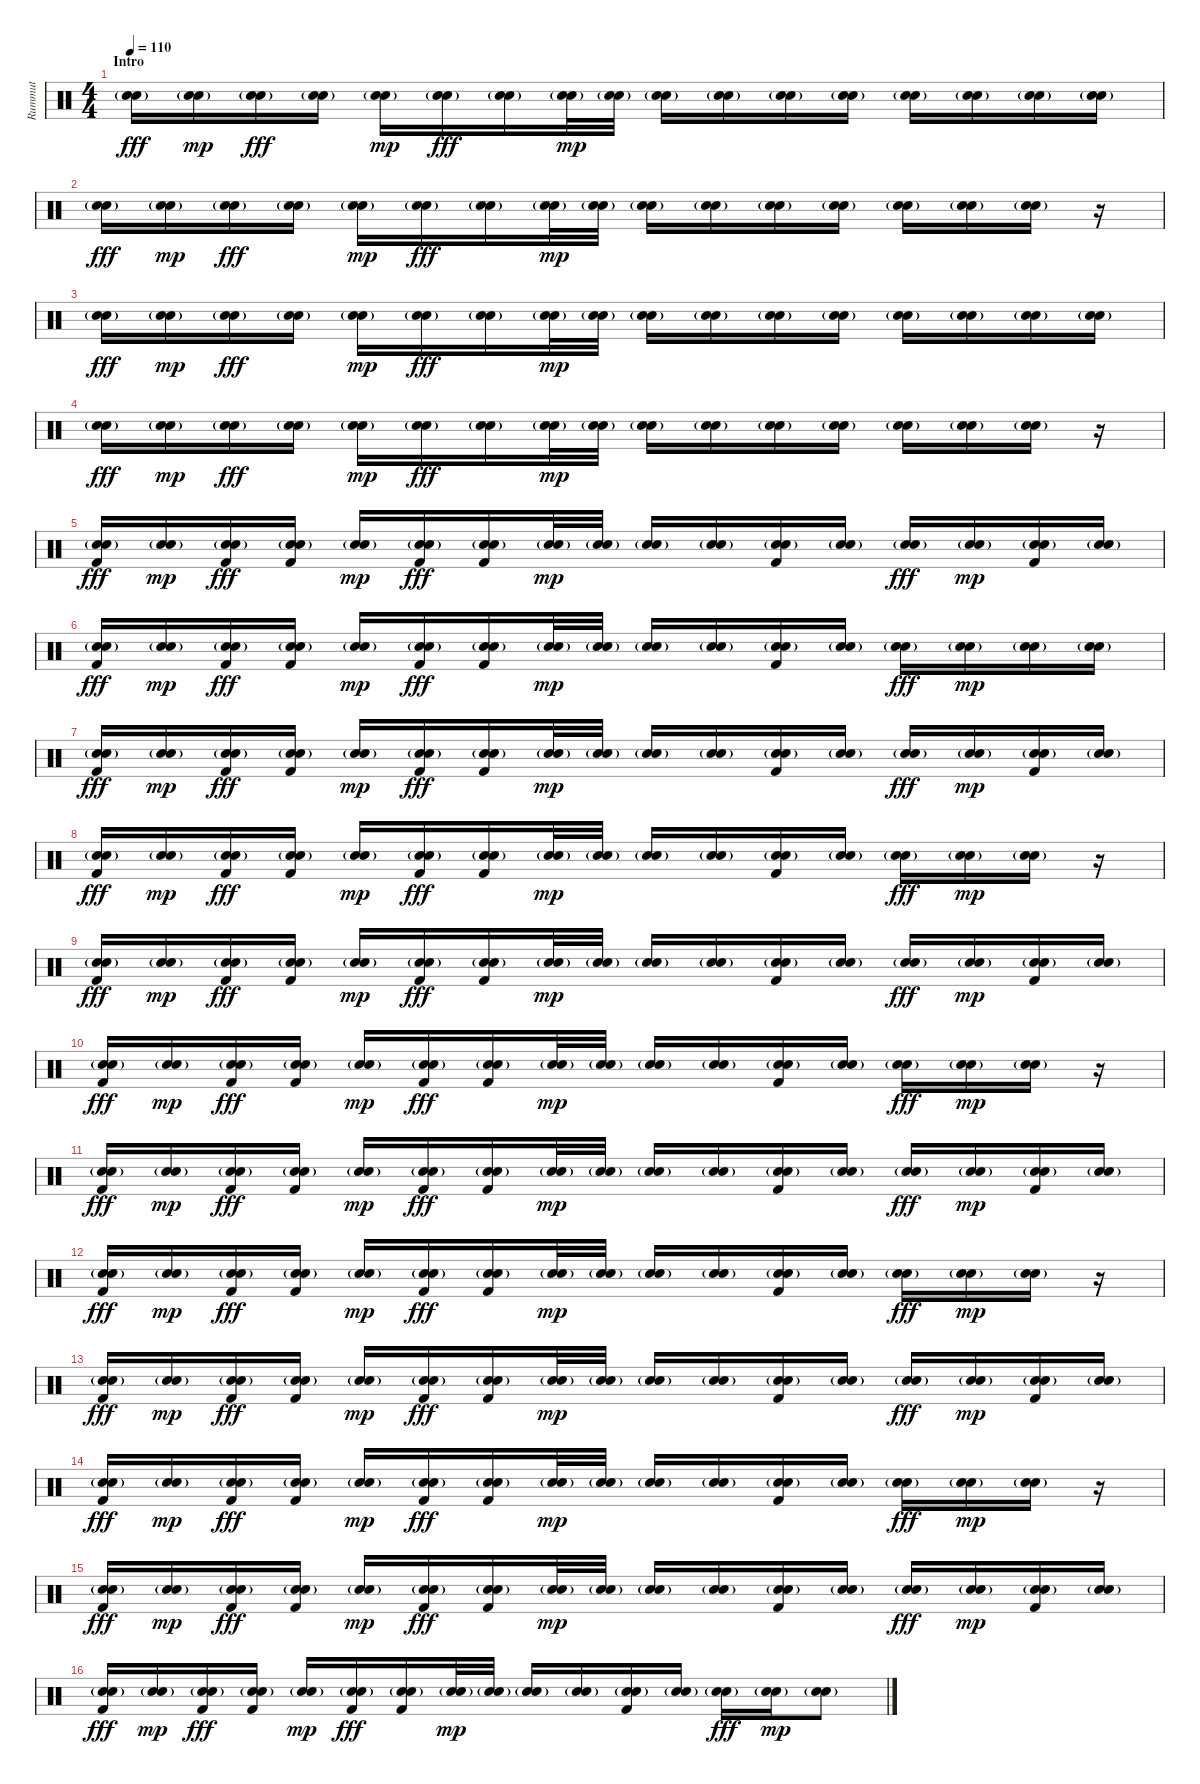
\track ("Rummut" "Rummut") {instrument percussion}
\staff {score}
\articulation defaults
\ts (4 4)
\section ("" "Intro")
\tempo 110
\clef neutral
\ks c
("Snare (hit) 2"{g} "Electric Snare (hit)").16{dy fff} ("Snare (hit) 2"{g} "Electric Snare (hit)").16{dy mp} ("Snare (hit) 2"{g} "Electric Snare (hit)").16{dy fff} ("Snare (hit) 2"{g} "Electric Snare (hit)").16 ("Snare (hit) 2"{g} "Electric Snare (hit)").16{dy mp} ("Snare (hit) 2"{g} "Electric Snare (hit)").16{dy fff} ("Snare (hit) 2"{g} "Electric Snare (hit)").16 ("Snare (hit) 2"{g} "Electric Snare (hit)").32{dy mp} ("Snare (hit) 2"{g} "Electric Snare (hit)").32 ("Snare (hit) 2"{g} "Electric Snare (hit)").16 ("Snare (hit) 2"{g} "Electric Snare (hit)").16 ("Snare (hit) 2"{g} "Electric Snare (hit)").16 ("Snare (hit) 2"{g} "Electric Snare (hit)").16 ("Snare (hit) 2"{g} "Electric Snare (hit)").16 ("Snare (hit) 2"{g} "Electric Snare (hit)").16 ("Snare (hit) 2"{g} "Electric Snare (hit)").16 ("Snare (hit) 2"{g} "Electric Snare (hit)").16 |
("Snare (hit) 2"{g} "Electric Snare (hit)").16{dy fff} ("Snare (hit) 2"{g} "Electric Snare (hit)").16{dy mp} ("Snare (hit) 2"{g} "Electric Snare (hit)").16{dy fff} ("Snare (hit) 2"{g} "Electric Snare (hit)").16 ("Snare (hit) 2"{g} "Electric Snare (hit)").16{dy mp} ("Snare (hit) 2"{g} "Electric Snare (hit)").16{dy fff} ("Snare (hit) 2"{g} "Electric Snare (hit)").16 ("Snare (hit) 2"{g} "Electric Snare (hit)").32{dy mp} ("Snare (hit) 2"{g} "Electric Snare (hit)").32 ("Snare (hit) 2"{g} "Electric Snare (hit)").16 ("Snare (hit) 2"{g} "Electric Snare (hit)").16 ("Snare (hit) 2"{g} "Electric Snare (hit)").16 ("Snare (hit) 2"{g} "Electric Snare (hit)").16 ("Snare (hit) 2"{g} "Electric Snare (hit)").16 ("Snare (hit) 2"{g} "Electric Snare (hit)").16 ("Snare (hit) 2"{g} "Electric Snare (hit)").16 r.16 |
("Snare (hit) 2"{g} "Electric Snare (hit)").16{dy fff} ("Snare (hit) 2"{g} "Electric Snare (hit)").16{dy mp} ("Snare (hit) 2"{g} "Electric Snare (hit)").16{dy fff} ("Snare (hit) 2"{g} "Electric Snare (hit)").16 ("Snare (hit) 2"{g} "Electric Snare (hit)").16{dy mp} ("Snare (hit) 2"{g} "Electric Snare (hit)").16{dy fff} ("Snare (hit) 2"{g} "Electric Snare (hit)").16 ("Snare (hit) 2"{g} "Electric Snare (hit)").32{dy mp} ("Snare (hit) 2"{g} "Electric Snare (hit)").32 ("Snare (hit) 2"{g} "Electric Snare (hit)").16 ("Snare (hit) 2"{g} "Electric Snare (hit)").16 ("Snare (hit) 2"{g} "Electric Snare (hit)").16 ("Snare (hit) 2"{g} "Electric Snare (hit)").16 ("Snare (hit) 2"{g} "Electric Snare (hit)").16 ("Snare (hit) 2"{g} "Electric Snare (hit)").16 ("Snare (hit) 2"{g} "Electric Snare (hit)").16 ("Snare (hit) 2"{g} "Electric Snare (hit)").16 |
("Snare (hit) 2"{g} "Electric Snare (hit)").16{dy fff} ("Snare (hit) 2"{g} "Electric Snare (hit)").16{dy mp} ("Snare (hit) 2"{g} "Electric Snare (hit)").16{dy fff} ("Snare (hit) 2"{g} "Electric Snare (hit)").16 ("Snare (hit) 2"{g} "Electric Snare (hit)").16{dy mp} ("Snare (hit) 2"{g} "Electric Snare (hit)").16{dy fff} ("Snare (hit) 2"{g} "Electric Snare (hit)").16 ("Snare (hit) 2"{g} "Electric Snare (hit)").32{dy mp} ("Snare (hit) 2"{g} "Electric Snare (hit)").32 ("Snare (hit) 2"{g} "Electric Snare (hit)").16 ("Snare (hit) 2"{g} "Electric Snare (hit)").16 ("Snare (hit) 2"{g} "Electric Snare (hit)").16 ("Snare (hit) 2"{g} "Electric Snare (hit)").16 ("Snare (hit) 2"{g} "Electric Snare (hit)").16 ("Snare (hit) 2"{g} "Electric Snare (hit)").16 ("Snare (hit) 2"{g} "Electric Snare (hit)").16 r.16 |
("Kick (hit) 2" "Snare (hit) 2"{g} "Electric Snare (hit)").16{dy fff} ("Snare (hit) 2"{g} "Electric Snare (hit)").16{dy mp} ("Kick (hit) 2" "Snare (hit) 2"{g} "Electric Snare (hit)").16{dy fff} ("Kick (hit) 2" "Snare (hit) 2"{g} "Electric Snare (hit)").16 ("Snare (hit) 2"{g} "Electric Snare (hit)").16{dy mp} ("Kick (hit) 2" "Snare (hit) 2"{g} "Electric Snare (hit)").16{dy fff} ("Kick (hit) 2" "Snare (hit) 2"{g} "Electric Snare (hit)").16 ("Snare (hit) 2"{g} "Electric Snare (hit)").32{dy mp} ("Snare (hit) 2"{g} "Electric Snare (hit)").32 ("Snare (hit) 2"{g} "Electric Snare (hit)").16 ("Snare (hit) 2"{g} "Electric Snare (hit)").16 ("Kick (hit) 2" "Snare (hit) 2"{g} "Electric Snare (hit)").16 ("Snare (hit) 2"{g} "Electric Snare (hit)").16 ("Snare (hit) 2"{g} "Electric Snare (hit)").16{dy fff} ("Snare (hit) 2"{g} "Electric Snare (hit)").16{dy mp} ("Kick (hit) 2" "Snare (hit) 2"{g} "Electric Snare (hit)").16 ("Snare (hit) 2"{g} "Electric Snare (hit)").16 |
("Kick (hit) 2" "Snare (hit) 2"{g} "Electric Snare (hit)").16{dy fff} ("Snare (hit) 2"{g} "Electric Snare (hit)").16{dy mp} ("Kick (hit) 2" "Snare (hit) 2"{g} "Electric Snare (hit)").16{dy fff} ("Kick (hit) 2" "Snare (hit) 2"{g} "Electric Snare (hit)").16 ("Snare (hit) 2"{g} "Electric Snare (hit)").16{dy mp} ("Kick (hit) 2" "Snare (hit) 2"{g} "Electric Snare (hit)").16{dy fff} ("Kick (hit) 2" "Snare (hit) 2"{g} "Electric Snare (hit)").16 ("Snare (hit) 2"{g} "Electric Snare (hit)").32{dy mp} ("Snare (hit) 2"{g} "Electric Snare (hit)").32 ("Snare (hit) 2"{g} "Electric Snare (hit)").16 ("Snare (hit) 2"{g} "Electric Snare (hit)").16 ("Kick (hit) 2" "Snare (hit) 2"{g} "Electric Snare (hit)").16 ("Snare (hit) 2"{g} "Electric Snare (hit)").16 ("Snare (hit) 2"{g} "Electric Snare (hit)").16{dy fff} ("Snare (hit) 2"{g} "Electric Snare (hit)").16{dy mp} ("Snare (hit) 2"{g} "Electric Snare (hit)").16 ("Snare (hit) 2"{g} "Electric Snare (hit)").16 |
("Kick (hit) 2" "Snare (hit) 2"{g} "Electric Snare (hit)").16{dy fff} ("Snare (hit) 2"{g} "Electric Snare (hit)").16{dy mp} ("Kick (hit) 2" "Snare (hit) 2"{g} "Electric Snare (hit)").16{dy fff} ("Kick (hit) 2" "Snare (hit) 2"{g} "Electric Snare (hit)").16 ("Snare (hit) 2"{g} "Electric Snare (hit)").16{dy mp} ("Kick (hit) 2" "Snare (hit) 2"{g} "Electric Snare (hit)").16{dy fff} ("Kick (hit) 2" "Snare (hit) 2"{g} "Electric Snare (hit)").16 ("Snare (hit) 2"{g} "Electric Snare (hit)").32{dy mp} ("Snare (hit) 2"{g} "Electric Snare (hit)").32 ("Snare (hit) 2"{g} "Electric Snare (hit)").16 ("Snare (hit) 2"{g} "Electric Snare (hit)").16 ("Kick (hit) 2" "Snare (hit) 2"{g} "Electric Snare (hit)").16 ("Snare (hit) 2"{g} "Electric Snare (hit)").16 ("Snare (hit) 2"{g} "Electric Snare (hit)").16{dy fff} ("Snare (hit) 2"{g} "Electric Snare (hit)").16{dy mp} ("Kick (hit) 2" "Snare (hit) 2"{g} "Electric Snare (hit)").16 ("Snare (hit) 2"{g} "Electric Snare (hit)").16 |
("Kick (hit) 2" "Snare (hit) 2"{g} "Electric Snare (hit)").16{dy fff} ("Snare (hit) 2"{g} "Electric Snare (hit)").16{dy mp} ("Kick (hit) 2" "Snare (hit) 2"{g} "Electric Snare (hit)").16{dy fff} ("Kick (hit) 2" "Snare (hit) 2"{g} "Electric Snare (hit)").16 ("Snare (hit) 2"{g} "Electric Snare (hit)").16{dy mp} ("Kick (hit) 2" "Snare (hit) 2"{g} "Electric Snare (hit)").16{dy fff} ("Kick (hit) 2" "Snare (hit) 2"{g} "Electric Snare (hit)").16 ("Snare (hit) 2"{g} "Electric Snare (hit)").32{dy mp} ("Snare (hit) 2"{g} "Electric Snare (hit)").32 ("Snare (hit) 2"{g} "Electric Snare (hit)").16 ("Snare (hit) 2"{g} "Electric Snare (hit)").16 ("Kick (hit) 2" "Snare (hit) 2"{g} "Electric Snare (hit)").16 ("Snare (hit) 2"{g} "Electric Snare (hit)").16 ("Snare (hit) 2"{g} "Electric Snare (hit)").16{dy fff} ("Snare (hit) 2"{g} "Electric Snare (hit)").16{dy mp} ("Snare (hit) 2"{g} "Electric Snare (hit)").16 r.16 |
("Kick (hit) 2" "Snare (hit) 2"{g} "Electric Snare (hit)").16{dy fff} ("Snare (hit) 2"{g} "Electric Snare (hit)").16{dy mp} ("Kick (hit) 2" "Snare (hit) 2"{g} "Electric Snare (hit)").16{dy fff} ("Kick (hit) 2" "Snare (hit) 2"{g} "Electric Snare (hit)").16 ("Snare (hit) 2"{g} "Electric Snare (hit)").16{dy mp} ("Kick (hit) 2" "Snare (hit) 2"{g} "Electric Snare (hit)").16{dy fff} ("Kick (hit) 2" "Snare (hit) 2"{g} "Electric Snare (hit)").16 ("Snare (hit) 2"{g} "Electric Snare (hit)").32{dy mp} ("Snare (hit) 2"{g} "Electric Snare (hit)").32 ("Snare (hit) 2"{g} "Electric Snare (hit)").16 ("Snare (hit) 2"{g} "Electric Snare (hit)").16 ("Kick (hit) 2" "Snare (hit) 2"{g} "Electric Snare (hit)").16 ("Snare (hit) 2"{g} "Electric Snare (hit)").16 ("Snare (hit) 2"{g} "Electric Snare (hit)").16{dy fff} ("Snare (hit) 2"{g} "Electric Snare (hit)").16{dy mp} ("Kick (hit) 2" "Snare (hit) 2"{g} "Electric Snare (hit)").16 ("Snare (hit) 2"{g} "Electric Snare (hit)").16 |
("Kick (hit) 2" "Snare (hit) 2"{g} "Electric Snare (hit)").16{dy fff} ("Snare (hit) 2"{g} "Electric Snare (hit)").16{dy mp} ("Kick (hit) 2" "Snare (hit) 2"{g} "Electric Snare (hit)").16{dy fff} ("Kick (hit) 2" "Snare (hit) 2"{g} "Electric Snare (hit)").16 ("Snare (hit) 2"{g} "Electric Snare (hit)").16{dy mp} ("Kick (hit) 2" "Snare (hit) 2"{g} "Electric Snare (hit)").16{dy fff} ("Kick (hit) 2" "Snare (hit) 2"{g} "Electric Snare (hit)").16 ("Snare (hit) 2"{g} "Electric Snare (hit)").32{dy mp} ("Snare (hit) 2"{g} "Electric Snare (hit)").32 ("Snare (hit) 2"{g} "Electric Snare (hit)").16 ("Snare (hit) 2"{g} "Electric Snare (hit)").16 ("Kick (hit) 2" "Snare (hit) 2"{g} "Electric Snare (hit)").16 ("Snare (hit) 2"{g} "Electric Snare (hit)").16 ("Snare (hit) 2"{g} "Electric Snare (hit)").16{dy fff} ("Snare (hit) 2"{g} "Electric Snare (hit)").16{dy mp} ("Snare (hit) 2"{g} "Electric Snare (hit)").16 r.16 |
("Kick (hit) 2" "Snare (hit) 2"{g} "Electric Snare (hit)").16{dy fff} ("Snare (hit) 2"{g} "Electric Snare (hit)").16{dy mp} ("Kick (hit) 2" "Snare (hit) 2"{g} "Electric Snare (hit)").16{dy fff} ("Kick (hit) 2" "Snare (hit) 2"{g} "Electric Snare (hit)").16 ("Snare (hit) 2"{g} "Electric Snare (hit)").16{dy mp} ("Kick (hit) 2" "Snare (hit) 2"{g} "Electric Snare (hit)").16{dy fff} ("Kick (hit) 2" "Snare (hit) 2"{g} "Electric Snare (hit)").16 ("Snare (hit) 2"{g} "Electric Snare (hit)").32{dy mp} ("Snare (hit) 2"{g} "Electric Snare (hit)").32 ("Snare (hit) 2"{g} "Electric Snare (hit)").16 ("Snare (hit) 2"{g} "Electric Snare (hit)").16 ("Kick (hit) 2" "Snare (hit) 2"{g} "Electric Snare (hit)").16 ("Snare (hit) 2"{g} "Electric Snare (hit)").16 ("Snare (hit) 2"{g} "Electric Snare (hit)").16{dy fff} ("Snare (hit) 2"{g} "Electric Snare (hit)").16{dy mp} ("Kick (hit) 2" "Snare (hit) 2"{g} "Electric Snare (hit)").16 ("Snare (hit) 2"{g} "Electric Snare (hit)").16 |
("Kick (hit) 2" "Snare (hit) 2"{g} "Electric Snare (hit)").16{dy fff} ("Snare (hit) 2"{g} "Electric Snare (hit)").16{dy mp} ("Kick (hit) 2" "Snare (hit) 2"{g} "Electric Snare (hit)").16{dy fff} ("Kick (hit) 2" "Snare (hit) 2"{g} "Electric Snare (hit)").16 ("Snare (hit) 2"{g} "Electric Snare (hit)").16{dy mp} ("Kick (hit) 2" "Snare (hit) 2"{g} "Electric Snare (hit)").16{dy fff} ("Kick (hit) 2" "Snare (hit) 2"{g} "Electric Snare (hit)").16 ("Snare (hit) 2"{g} "Electric Snare (hit)").32{dy mp} ("Snare (hit) 2"{g} "Electric Snare (hit)").32 ("Snare (hit) 2"{g} "Electric Snare (hit)").16 ("Snare (hit) 2"{g} "Electric Snare (hit)").16 ("Kick (hit) 2" "Snare (hit) 2"{g} "Electric Snare (hit)").16 ("Snare (hit) 2"{g} "Electric Snare (hit)").16 ("Snare (hit) 2"{g} "Electric Snare (hit)").16{dy fff} ("Snare (hit) 2"{g} "Electric Snare (hit)").16{dy mp} ("Snare (hit) 2"{g} "Electric Snare (hit)").16 r.16 |
("Kick (hit) 2" "Snare (hit) 2"{g} "Electric Snare (hit)").16{dy fff} ("Snare (hit) 2"{g} "Electric Snare (hit)").16{dy mp} ("Kick (hit) 2" "Snare (hit) 2"{g} "Electric Snare (hit)").16{dy fff} ("Kick (hit) 2" "Snare (hit) 2"{g} "Electric Snare (hit)").16 ("Snare (hit) 2"{g} "Electric Snare (hit)").16{dy mp} ("Kick (hit) 2" "Snare (hit) 2"{g} "Electric Snare (hit)").16{dy fff} ("Kick (hit) 2" "Snare (hit) 2"{g} "Electric Snare (hit)").16 ("Snare (hit) 2"{g} "Electric Snare (hit)").32{dy mp} ("Snare (hit) 2"{g} "Electric Snare (hit)").32 ("Snare (hit) 2"{g} "Electric Snare (hit)").16 ("Snare (hit) 2"{g} "Electric Snare (hit)").16 ("Kick (hit) 2" "Snare (hit) 2"{g} "Electric Snare (hit)").16 ("Snare (hit) 2"{g} "Electric Snare (hit)").16 ("Snare (hit) 2"{g} "Electric Snare (hit)").16{dy fff} ("Snare (hit) 2"{g} "Electric Snare (hit)").16{dy mp} ("Kick (hit) 2" "Snare (hit) 2"{g} "Electric Snare (hit)").16 ("Snare (hit) 2"{g} "Electric Snare (hit)").16 |
("Kick (hit) 2" "Snare (hit) 2"{g} "Electric Snare (hit)").16{dy fff} ("Snare (hit) 2"{g} "Electric Snare (hit)").16{dy mp} ("Kick (hit) 2" "Snare (hit) 2"{g} "Electric Snare (hit)").16{dy fff} ("Kick (hit) 2" "Snare (hit) 2"{g} "Electric Snare (hit)").16 ("Snare (hit) 2"{g} "Electric Snare (hit)").16{dy mp} ("Kick (hit) 2" "Snare (hit) 2"{g} "Electric Snare (hit)").16{dy fff} ("Kick (hit) 2" "Snare (hit) 2"{g} "Electric Snare (hit)").16 ("Snare (hit) 2"{g} "Electric Snare (hit)").32{dy mp} ("Snare (hit) 2"{g} "Electric Snare (hit)").32 ("Snare (hit) 2"{g} "Electric Snare (hit)").16 ("Snare (hit) 2"{g} "Electric Snare (hit)").16 ("Kick (hit) 2" "Snare (hit) 2"{g} "Electric Snare (hit)").16 ("Snare (hit) 2"{g} "Electric Snare (hit)").16 ("Snare (hit) 2"{g} "Electric Snare (hit)").16{dy fff} ("Snare (hit) 2"{g} "Electric Snare (hit)").16{dy mp} ("Snare (hit) 2"{g} "Electric Snare (hit)").16 r.16 |
("Kick (hit) 2" "Snare (hit) 2"{g} "Electric Snare (hit)").16{dy fff} ("Snare (hit) 2"{g} "Electric Snare (hit)").16{dy mp} ("Kick (hit) 2" "Snare (hit) 2"{g} "Electric Snare (hit)").16{dy fff} ("Kick (hit) 2" "Snare (hit) 2"{g} "Electric Snare (hit)").16 ("Snare (hit) 2"{g} "Electric Snare (hit)").16{dy mp} ("Kick (hit) 2" "Snare (hit) 2"{g} "Electric Snare (hit)").16{dy fff} ("Kick (hit) 2" "Snare (hit) 2"{g} "Electric Snare (hit)").16 ("Snare (hit) 2"{g} "Electric Snare (hit)").32{dy mp} ("Snare (hit) 2"{g} "Electric Snare (hit)").32 ("Snare (hit) 2"{g} "Electric Snare (hit)").16 ("Snare (hit) 2"{g} "Electric Snare (hit)").16 ("Kick (hit) 2" "Snare (hit) 2"{g} "Electric Snare (hit)").16 ("Snare (hit) 2"{g} "Electric Snare (hit)").16 ("Snare (hit) 2"{g} "Electric Snare (hit)").16{dy fff} ("Snare (hit) 2"{g} "Electric Snare (hit)").16{dy mp} ("Kick (hit) 2" "Snare (hit) 2"{g} "Electric Snare (hit)").16 ("Snare (hit) 2"{g} "Electric Snare (hit)").16 |
("Kick (hit) 2" "Snare (hit) 2"{g} "Electric Snare (hit)").16{dy fff} ("Snare (hit) 2"{g} "Electric Snare (hit)").16{dy mp} ("Kick (hit) 2" "Snare (hit) 2"{g} "Electric Snare (hit)").16{dy fff} ("Kick (hit) 2" "Snare (hit) 2"{g} "Electric Snare (hit)").16 ("Snare (hit) 2"{g} "Electric Snare (hit)").16{dy mp} ("Kick (hit) 2" "Snare (hit) 2"{g} "Electric Snare (hit)").16{dy fff} ("Kick (hit) 2" "Snare (hit) 2"{g} "Electric Snare (hit)").16 ("Snare (hit) 2"{g} "Electric Snare (hit)").32{dy mp} ("Snare (hit) 2"{g} "Electric Snare (hit)").32 ("Snare (hit) 2"{g} "Electric Snare (hit)").16 ("Snare (hit) 2"{g} "Electric Snare (hit)").16 ("Kick (hit) 2" "Snare (hit) 2"{g} "Electric Snare (hit)").16 ("Snare (hit) 2"{g} "Electric Snare (hit)").16 ("Snare (hit) 2"{g} "Electric Snare (hit)").16{dy fff} ("Snare (hit) 2"{g} "Electric Snare (hit)").16{dy mp} ("Snare (hit) 2"{g} "Electric Snare (hit)").8
